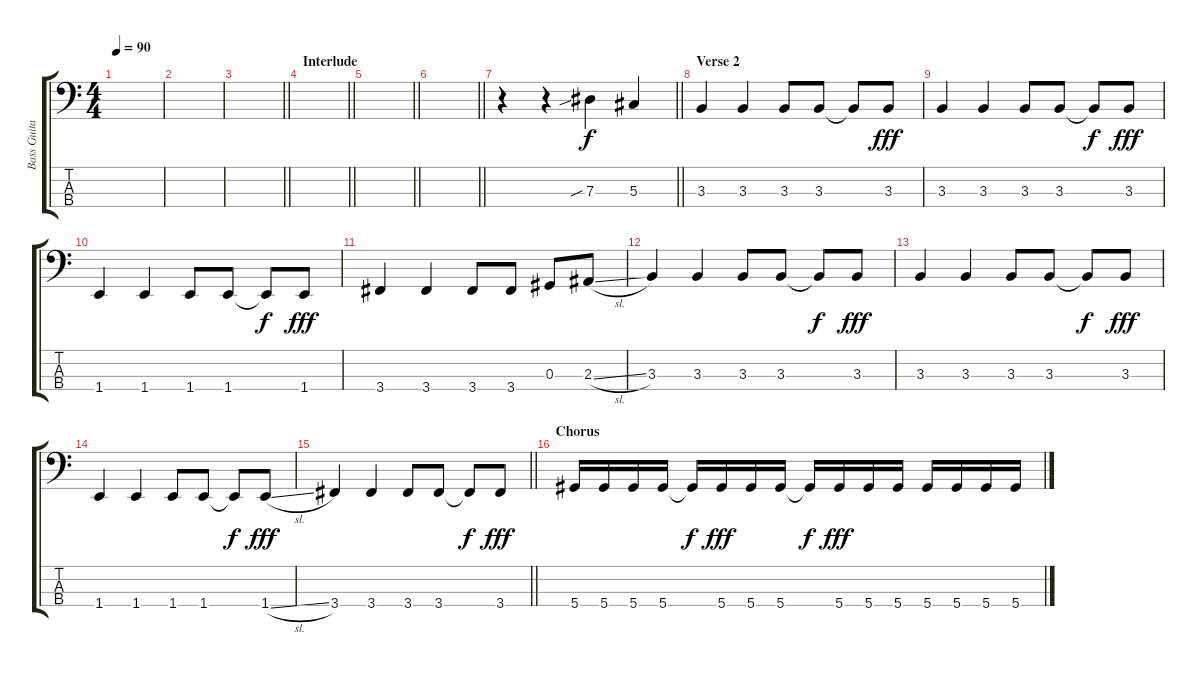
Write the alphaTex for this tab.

\track ("Bass Guitar" "Bass Guita") {instrument electricbassfinger}
\staff {score tabs}
\tuning (Gb2 Db2 Ab1 Eb1) {hide}
\ts (4 4)
\tempo 90
\clef f4
\ks c
|
|
\barLineRight lightlight
|
\section ("" "Interlude")
\barLineRight lightlight
|
\barLineRight lightlight
|
\barLineRight lightlight
|
\barLineRight lightlight
r.4 r.4 7.3{sib}.4 5.3.4 |
\section ("" "Verse 2")
3.3.4 3.3.4 3.3.8 3.3.8 3.3{t}.8{dy f} 3.3.8{dy fff} |
3.3.4 3.3.4 3.3.8 3.3.8 3.3{t}.8{dy f} 3.3.8{dy fff} |
1.4.4 1.4.4 1.4.8 1.4.8 1.4{t}.8{dy f} 1.4.8{dy fff} |
3.4.4 3.4.4 3.4.8 3.4.8 0.3.8 2.3{sl}.8 |
3.3.4 3.3.4 3.3.8 3.3.8 3.3{t}.8{dy f} 3.3.8{dy fff} |
3.3.4 3.3.4 3.3.8 3.3.8 3.3{t}.8{dy f} 3.3.8{dy fff} |
1.4.4 1.4.4 1.4.8 1.4.8 1.4{t}.8{dy f} 1.4{sl}.8{dy fff} |
\barLineRight lightlight
3.4.4 3.4.4 3.4.8 3.4.8 3.4{t}.8{dy f} 3.4.8{dy fff} |
\section ("" "Chorus")
5.4.16 5.4.16 5.4.16 5.4.16 5.4{t}.16{dy f} 5.4.16{dy fff} 5.4.16 5.4.16 5.4{t}.16{dy f} 5.4.16{dy fff} 5.4.16 5.4.16 5.4.16 5.4.16 5.4.16 5.4.16
